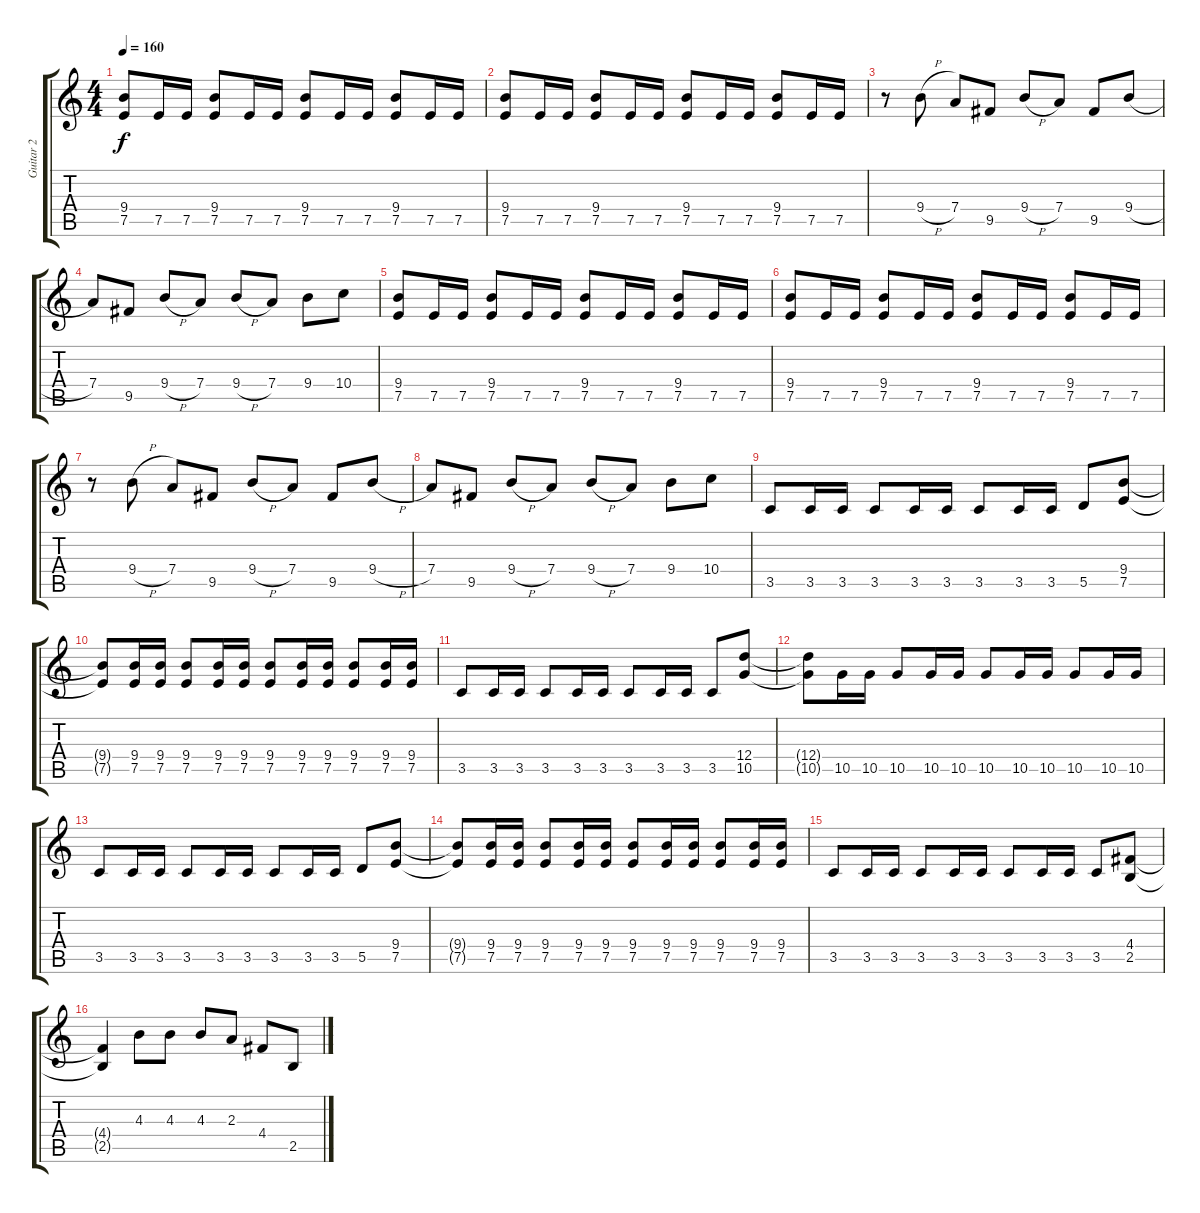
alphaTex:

\track ("Guitar 2" "Guitar 2") {instrument distortionguitar}
\staff {score tabs}
\tuning (E4 B3 G3 D3 A2 E2) {hide}
\ts (4 4)
\tempo 160
\clef g2
\ks c
(9.4 7.5).8{dy f} 7.5.16 7.5.16 (9.4 7.5).8 7.5.16 7.5.16 (9.4 7.5).8 7.5.16 7.5.16 (9.4 7.5).8 7.5.16 7.5.16 |
(9.4 7.5).8 7.5.16 7.5.16 (9.4 7.5).8 7.5.16 7.5.16 (9.4 7.5).8 7.5.16 7.5.16 (9.4 7.5).8 7.5.16 7.5.16 |
r.8 9.4{h}.8 7.4.8 9.5.8 9.4{h}.8 7.4.8 9.5.8 9.4{h}.8 |
7.4.8 9.5.8 9.4{h}.8 7.4.8 9.4{h}.8 7.4.8 9.4.8 10.4.8 |
(9.4 7.5).8 7.5.16 7.5.16 (9.4 7.5).8 7.5.16 7.5.16 (9.4 7.5).8 7.5.16 7.5.16 (9.4 7.5).8 7.5.16 7.5.16 |
(9.4 7.5).8 7.5.16 7.5.16 (9.4 7.5).8 7.5.16 7.5.16 (9.4 7.5).8 7.5.16 7.5.16 (9.4 7.5).8 7.5.16 7.5.16 |
r.8 9.4{h}.8 7.4.8 9.5.8 9.4{h}.8 7.4.8 9.5.8 9.4{h}.8 |
7.4.8 9.5.8 9.4{h}.8 7.4.8 9.4{h}.8 7.4.8 9.4.8 10.4.8 |
3.5.8 3.5.16 3.5.16 3.5.8 3.5.16 3.5.16 3.5.8 3.5.16 3.5.16 5.5.8 (9.4 7.5).8 |
(9.4{t} 7.5{t}).8 (9.4 7.5).16 (9.4 7.5).16 (9.4 7.5).8 (9.4 7.5).16 (9.4 7.5).16 (9.4 7.5).8 (9.4 7.5).16 (9.4 7.5).16 (9.4 7.5).8 (9.4 7.5).16 (9.4 7.5).16 |
3.5.8 3.5.16 3.5.16 3.5.8 3.5.16 3.5.16 3.5.8 3.5.16 3.5.16 3.5.8 (12.4 10.5).8 |
(12.4{t} 10.5{t}).8 10.5.16 10.5.16 10.5.8 10.5.16 10.5.16 10.5.8 10.5.16 10.5.16 10.5.8 10.5.16 10.5.16 |
3.5.8 3.5.16 3.5.16 3.5.8 3.5.16 3.5.16 3.5.8 3.5.16 3.5.16 5.5.8 (9.4 7.5).8 |
(9.4{t} 7.5{t}).8 (9.4 7.5).16 (9.4 7.5).16 (9.4 7.5).8 (9.4 7.5).16 (9.4 7.5).16 (9.4 7.5).8 (9.4 7.5).16 (9.4 7.5).16 (9.4 7.5).8 (9.4 7.5).16 (9.4 7.5).16 |
3.5.8 3.5.16 3.5.16 3.5.8 3.5.16 3.5.16 3.5.8 3.5.16 3.5.16 3.5.8 (4.4 2.5).8 |
(4.4{t} 2.5{t}).4 4.3.8 4.3.8 4.3.8 2.3.8 4.4.8 2.5.8
